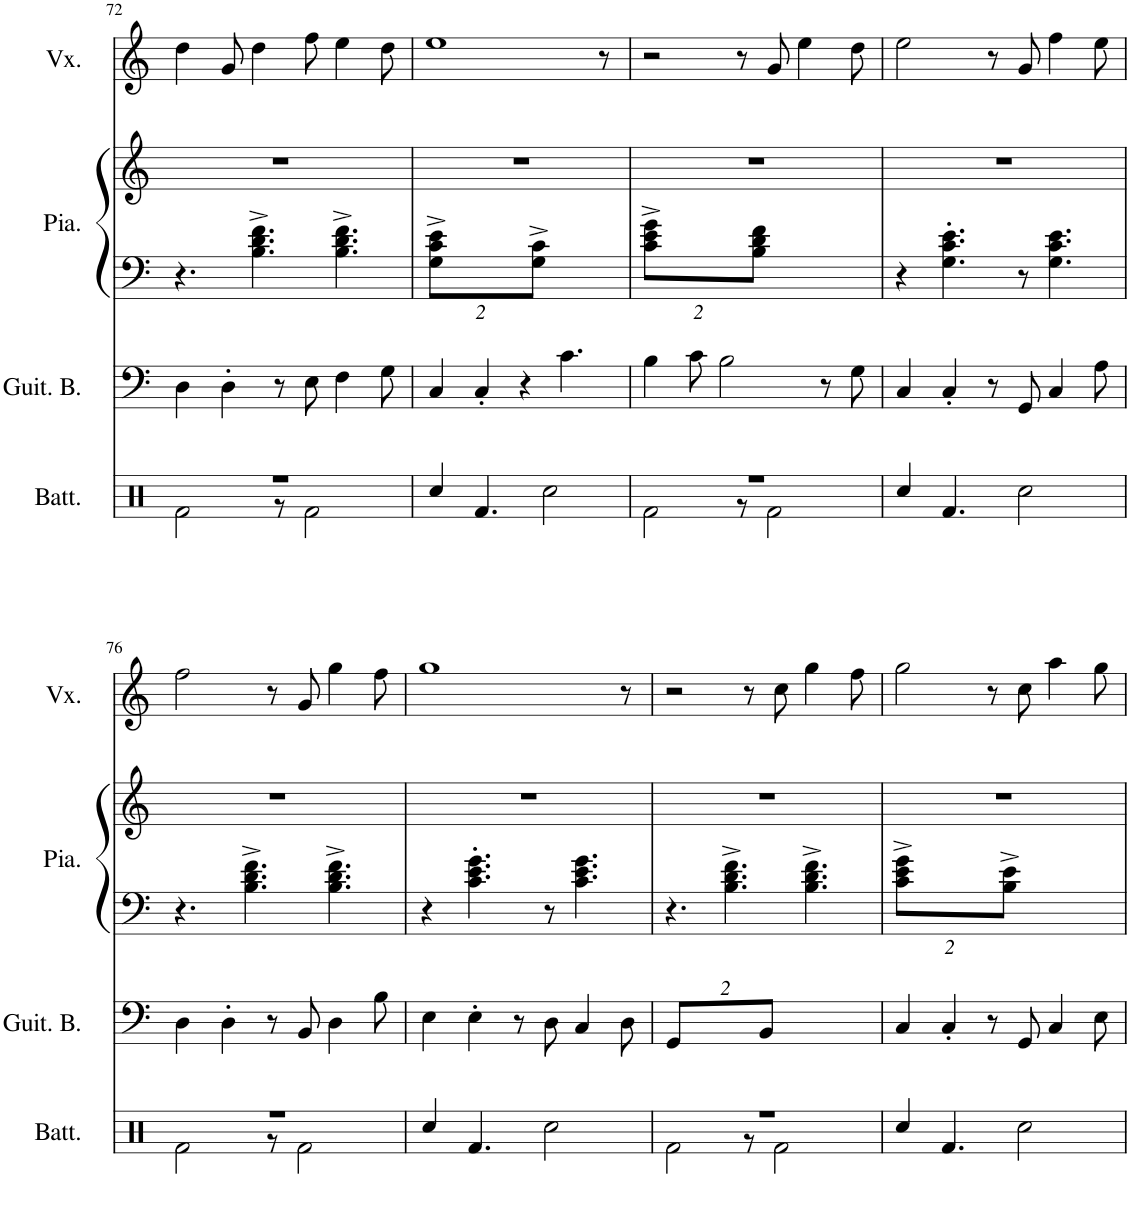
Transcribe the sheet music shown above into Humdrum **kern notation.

**kern	**kern	**kern	**kern	**kern
*part4	*part3	*part2	*part2	*part1
*staff5	*staff4	*staff3	*staff2	*staff1
*I"Batterie	*I"Guitare basse	*I"Piano	*	*I"Voix
*I'Batt.	*I'Guit. B.	*I'Pia.	*	*I'Vx.
!!LO:PB:g=z
*clefX	*clefF4	*clefF4	*clefG2	*clefG2
*	*Trd7c12	*	*	*
*k[]	*k[]	*k[]	*k[]	*k[]
*M9/8	*M9/8	*M9/8	*M9/8	*M9/8
=72	=72	=72	=72	=72
*^	*	*	*	*
8%9r	2Rf\	4D\	4.r	8%9r	4dd\
.	.	4D'\	.	.	8g/
.	.	.	4.B\^ 4.d\^ 4.f\^	.	4dd\
.	8r	8r	.	.	.
.	2Rf\	8E\	.	.	8ff\
.	.	4F\	4.B\^ 4.d\^ 4.f\^	.	4ee\
.	.	8G\	.	.	8dd\
*v	*v	*	*	*	*
=73	=73	=73	=73	=73
*	*	*Xbrackettup	*	*
4Rcc/	4C/	16%9G\^ 16%9c\^ 16%9e\^L	8%9r	1ee
4.Rf/	4C'/	.	.	.
.	4r	.	.	.
.	.	16%9G\^ 16%9c\^J	.	.
2Rcc\	.	.	.	.
.	4.c\	.	.	.
.	.	.	.	8r
=74	=74	=74	=74	=74
*^	*	*	*	*
8%9r	2Rf\	4B\	16%9c\^ 16%9e\^ 16%9g\^L	8%9r	2r
.	.	8c\	.	.	.
.	.	2B\	.	.	.
.	8r	.	.	.	8r
.	.	.	16%9B\ 16%9d\ 16%9f\J	.	.
.	2Rf\	.	.	.	8g/
.	.	.	.	.	4ee\
.	.	8r	.	.	.
.	.	8G\	.	.	8dd\
*v	*v	*	*	*	*
=75	=75	=75	=75	=75
4Rcc/	4C/	4r	8%9r	2ee\
4.Rf/	4C'/	4.G\' 4.c\' 4.e\'	.	.
.	8r	.	.	8r
2Rcc\	8GG/	8r	.	8g/
.	4C/	4.G\ 4.c\ 4.e\	.	4ff\
.	8A\	.	.	8ee\
!!LO:LB:g=z
=76	=76	=76	=76	=76
*^	*	*	*	*
8%9r	2Rf\	4D\	4.r	8%9r	2ff\
.	.	4D'\	.	.	.
.	.	.	4.B\^ 4.d\^ 4.f\^	.	.
.	8r	8r	.	.	8r
.	2Rf\	8BB/	.	.	8g/
.	.	4D\	4.B\^ 4.d\^ 4.f\^	.	4gg\
.	.	8B\	.	.	8ff\
*v	*v	*	*	*	*
=77	=77	=77	=77	=77
4Rcc/	4E\	4r	8%9r	1gg
4.Rf/	4E'\	4.c\' 4.e\' 4.g\'	.	.
.	8r	.	.	.
2Rcc\	8D\	8r	.	.
.	4C/	4.c\ 4.e\ 4.g\	.	.
.	8D\	.	.	8r
=78	=78	=78	=78	=78
*^	*	*	*	*
*	*	*Xbrackettup	*	*	*
8%9r	2Rf\	16%9GG/L	4.r	8%9r	2r
.	.	.	4.B\^ 4.d\^ 4.f\^	.	.
.	8r	.	.	.	8r
.	.	16%9BB/J	.	.	.
.	2Rf\	.	.	.	8cc\
.	.	.	4.B\^ 4.d\^ 4.f\^	.	4gg\
.	.	.	.	.	8ff\
*v	*v	*	*	*	*
=79	=79	=79	=79	=79
4Rcc/	4C/	16%9c\^ 16%9e\^ 16%9g\^L	8%9r	2gg\
4.Rf/	4C'/	.	.	.
.	8r	.	.	8r
.	.	16%9B\^ 16%9e\^J	.	.
2Rcc\	8GG/	.	.	8cc\
.	4C/	.	.	4aa\
.	8E\	.	.	8gg\
=	=	=	=	=
*-	*-	*-	*-	*-
